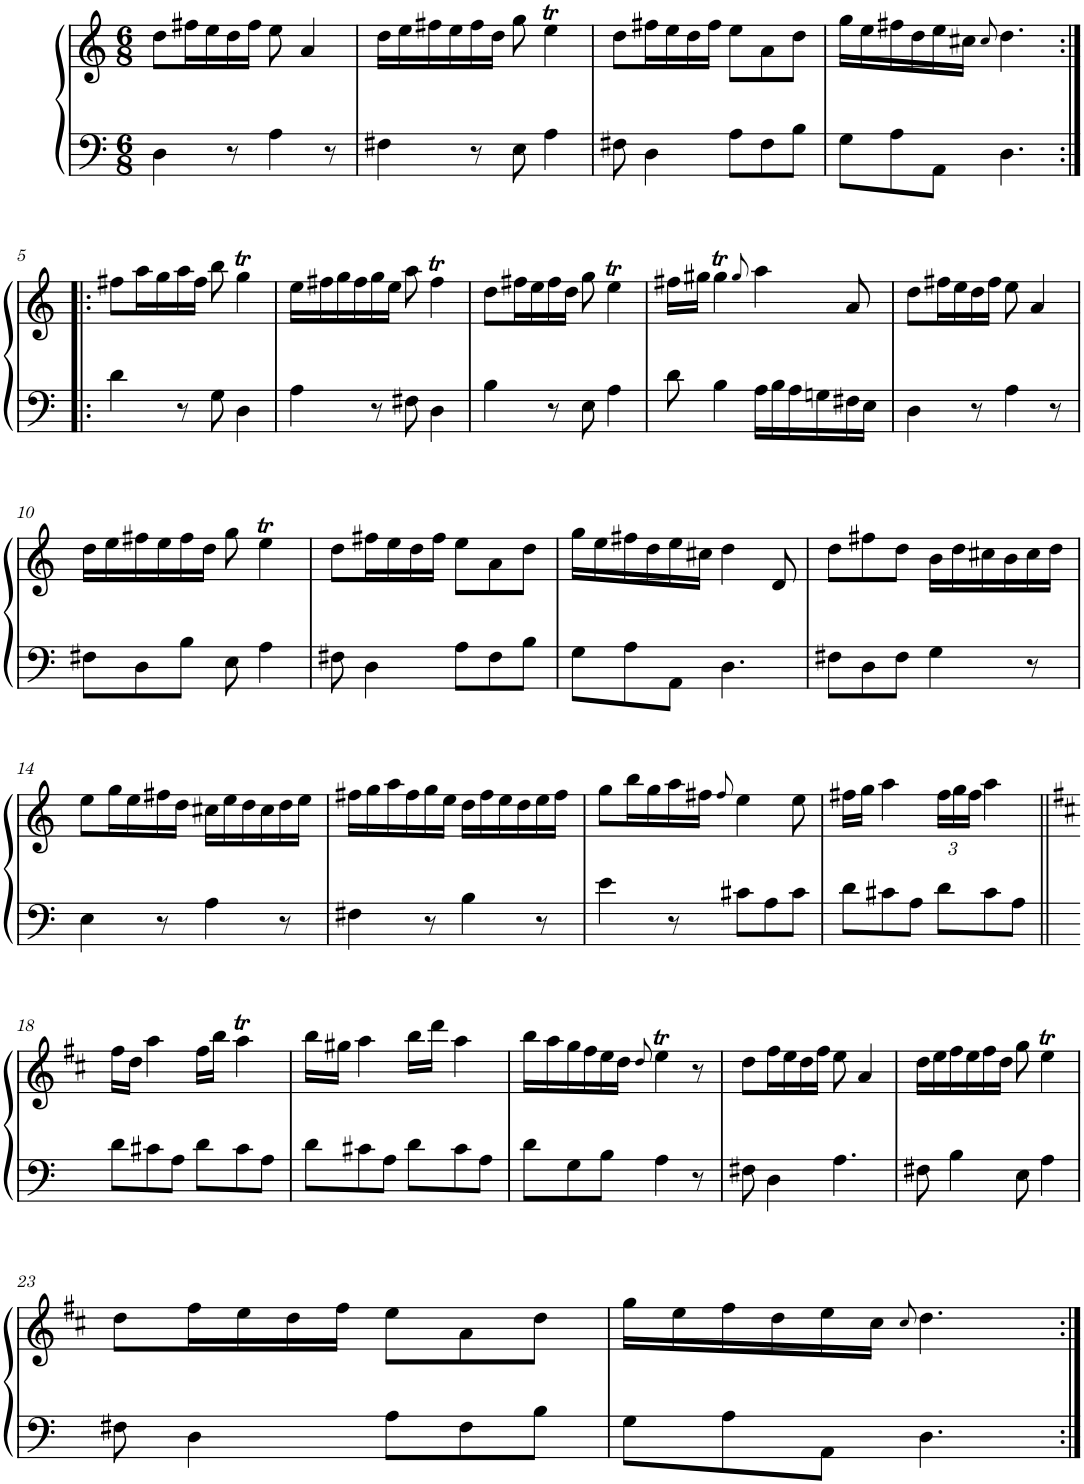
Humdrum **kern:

**kern	**kern
*part1	*part1
*staff2	*staff1
*I"Piano, Piano	*
*I'Pno.	*
*clefF4	*clefG2
*k[]	*k[]
*M6/8	*M6/8
=1	=1
4D\	8dd\L
.	16ff#X\L
.	16ee\
8r	16dd\
.	16ff#\JJ
4A\	8ee\
.	4a/
8r	.
=2	=2
4F#X\	16dd\LL
.	16ee\
.	16ff#X\
.	16ee\
8r	16ff#\
.	16dd\JJ
8E\	8gg\
4A\	4eet\
=3	=3
8F#X\	8dd\L
4D\	16ff#X\L
.	16ee\
.	16dd\
.	16ff#\JJ
8A\L	8ee\L
8F#\	8a\
8B\J	8dd\J
=4	=4
8G\L	16gg\LL
.	16ee\
8A\	16ff#X\
.	16dd\
8AA\J	16ee\
.	16cc#X\JJ
.	8qcc#/
4.D\	4.dd\
!!LO:LB:g=z
=5:|!|:	=5:|!|:
4d\	8ff#X\L
.	16aa\L
.	16gg\
8r	16aa\
.	16ff#\JJ
8G\	8bb\
4D\	4ggT\
=6	=6
4A\	16ee\LL
.	16ff#X\
.	16gg\
.	16ff#\
8r	16gg\
.	16ee\JJ
8F#X\	8aa\
4D\	4ff#t\
=7	=7
4B\	8dd\L
.	16ff#X\L
.	16ee\
8r	16ff#\
.	16dd\JJ
8E\	8gg\
4A\	4eet\
=8	=8
8d\	16ff#X\LL
.	16gg#X\JJ
4B\	4gg#t\
.	8qgg#/
16A\LL	4aa\
16B\	.
16A\	.
16Gn\	.
16F#X\	8a/
16E\JJ	.
=9	=9
4D\	8dd\L
.	16ff#X\L
.	16ee\
8r	16dd\
.	16ff#\JJ
4A\	8ee\
.	4a/
8r	.
!!LO:LB:g=z
=10	=10
8F#X\L	16dd\LL
.	16ee\
8D\	16ff#X\
.	16ee\
8B\J	16ff#\
.	16dd\JJ
8E\	8gg\
4A\	4eet\
=11	=11
8F#X\	8dd\L
4D\	16ff#X\L
.	16ee\
.	16dd\
.	16ff#\JJ
8A\L	8ee\L
8F#\	8a\
8B\J	8dd\J
=12	=12
8G\L	16gg\LL
.	16ee\
8A\	16ff#X\
.	16dd\
8AA\J	16ee\
.	16cc#X\JJ
4.D\	4dd\
.	8d/
=13	=13
8F#X\L	8dd\L
8D\	8ff#X\
8F#\J	8dd\J
4G\	16b\LL
.	16dd\
.	16cc#X\
.	16b\
8r	16cc#\
.	16dd\JJ
!!LO:LB:g=z
=14	=14
4E\	8ee\L
.	16gg\L
.	16ee\
8r	16ff#X\
.	16dd\JJ
4A\	16cc#X\LL
.	16ee\
.	16dd\
.	16cc#\
8r	16dd\
.	16ee\JJ
=15	=15
4F#X\	16ff#X\LL
.	16gg\
.	16aa\
.	16ff#\
8r	16gg\
.	16ee\JJ
4B\	16dd\LL
.	16ff#\
.	16ee\
.	16dd\
8r	16ee\
.	16ff#\JJ
=16	=16
4e\	8gg\L
.	16bb\L
.	16gg\
8r	16aa\
.	16ff#X\JJ
.	8qff#/
8c#X\L	4ee\
8A\	.
8c#\J	8ee\
=17	=17
8d\L	16ff#X\LL
.	16gg\JJ
8c#X\	4aa\
8A\J	.
*	*Xbrackettup
8d\L	24ff#\LL
.	24gg\
.	24ff#\JJ
8c#\	4aa\
8A\J	.
!!LO:LB:g=z
=18||	=18||
*	*k[f#c#]
8d\L	16ff#\LL
.	16dd\JJ
8c#X\	4aa\
8A\J	.
8d\L	16ff#\LL
.	16bb\JJ
8c#\	4aaT\
8A\J	.
=19	=19
8d\L	16bb\LL
.	16gg#X\JJ
8c#X\	4aa\
8A\J	.
8d\L	16bb\LL
.	16ddd\JJ
8c#\	4aa\
8A\J	.
=20	=20
8d\L	16bb\LL
.	16aa\
8G\	16gg\
.	16ff#\
8B\J	16ee\
.	16dd\JJ
.	8qdd/
4A\	4eeT\
8r	8r
=21	=21
8F#X\	8dd\L
4D\	16ff#\L
.	16ee\
.	16dd\
.	16ff#\JJ
4.A\	8ee\
.	4a/
=22	=22
8F#X\	16dd\LL
.	16ee\
4B\	16ff#\
.	16ee\
.	16ff#\
.	16dd\JJ
8E\	8gg\
4A\	4eeT\
!!LO:LB:g=z
=23	=23
8F#X\	8dd\L
4D\	16ff#\L
.	16ee\
.	16dd\
.	16ff#\JJ
8A\L	8ee\L
8F#\	8a\
8B\J	8dd\J
=24	=24
8G\L	16gg\LL
.	16ee\
8A\	16ff#\
.	16dd\
8AA\J	16ee\
.	16cc#\JJ
.	8qcc#/
4.D\	4.dd\
=:|!	=:|!
*-	*-
